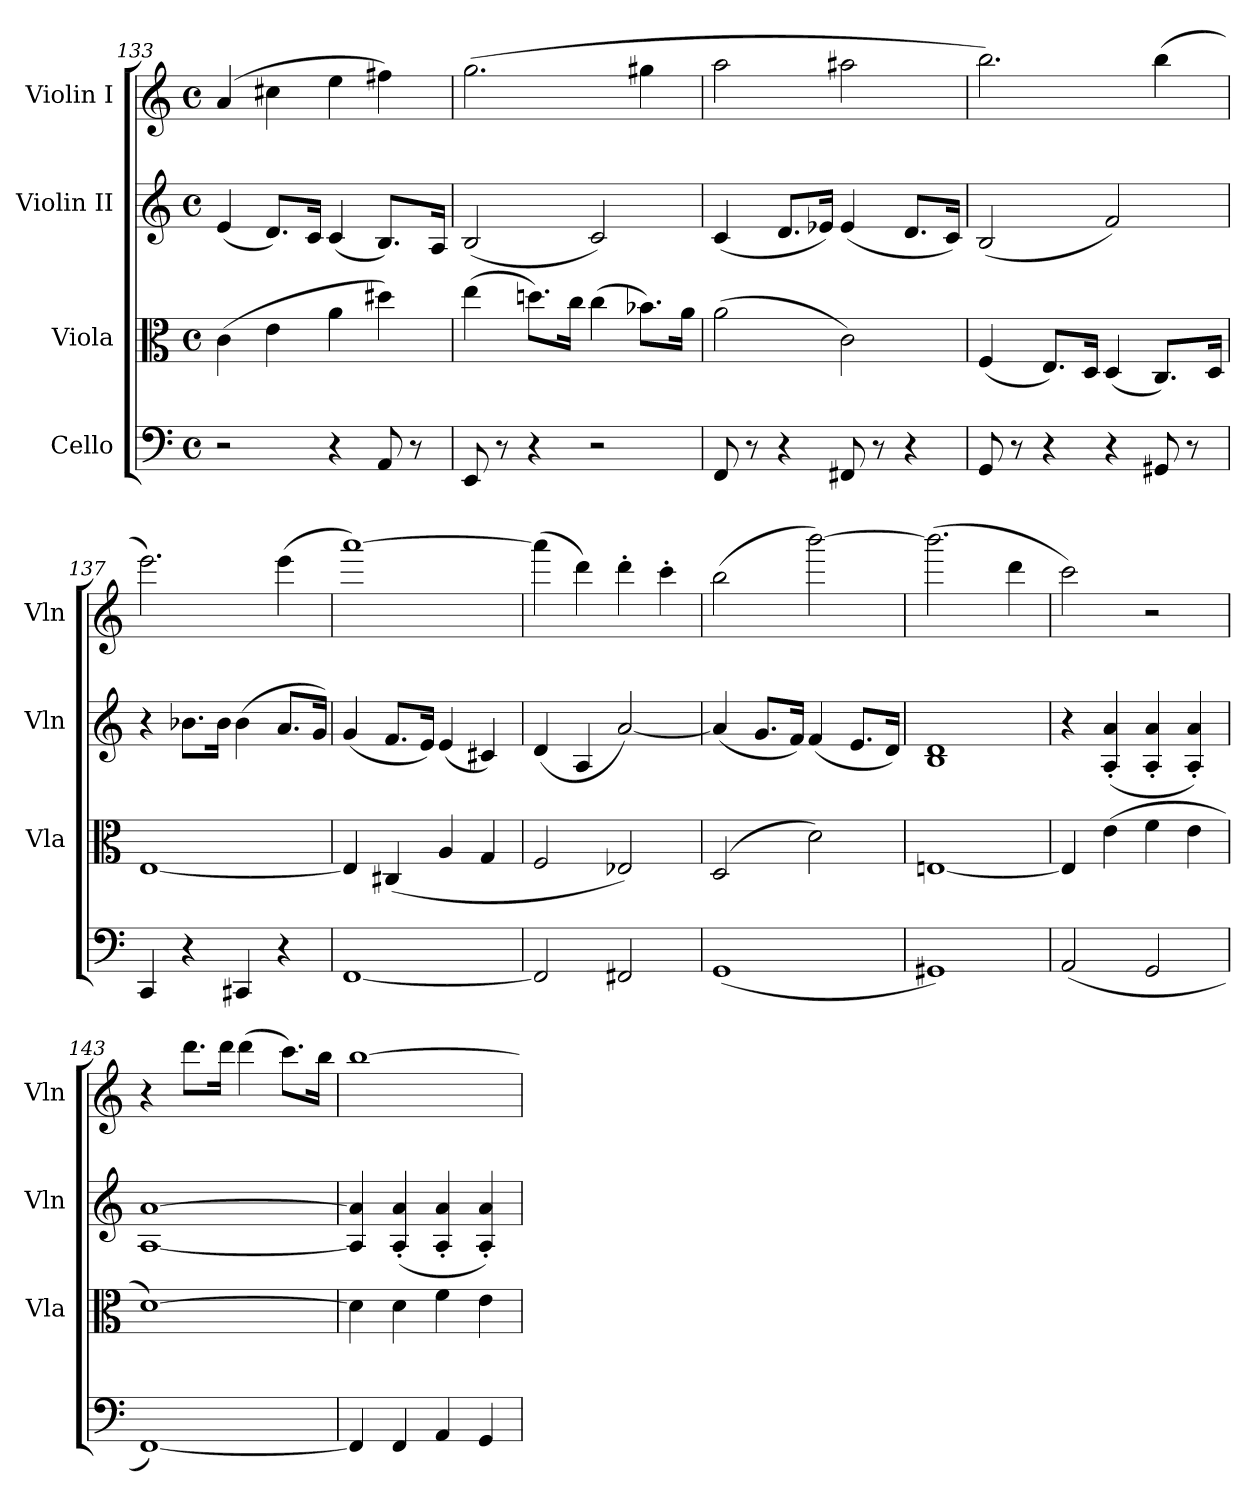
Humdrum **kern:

**kern	**kern	**kern	**kern
*part4	*part3	*part2	*part1
*staff4	*staff3	*staff2	*staff1
*I"Cello	*I"Viola	*I"Violin II	*I"Violin I
*	*I'Vla	*I'Vln	*I'Vln
*clefF4	*clefC3	*clefG2	*clefG2
*k[]	*k[]	*k[]	*k[]
*M4/4	*M4/4	*M4/4	*M4/4
*met(c)	*met(c)	*met(c)	*met(c)
=133	=133	=133	=133
2r	(>4c\	(<4e/	(>4a/
.	4e\	8.d/L)	4cc#X\
.	.	16c/Jk	.
4r	4a\	(<4c/	4ee\
8AA/	4dd#X\)	8.B/L)	4ff#X\)
8r	.	.	.
.	.	16A/Jk	.
=134	=134	=134	=134
8EE/	(>4ee\	(<2B/	(>2.gg\
8r	.	.	.
4r	8.ddn\L)	.	.
.	16cc\Jk	.	.
2r	(>4cc\	2c/)	.
.	8.b-X\L)	.	4gg#X\
.	16a\Jk	.	.
=135	=135	=135	=135
8FF/	(>2a\	(<4c/	2aa\
8r	.	.	.
4r	.	8.d/L	.
.	.	16e-X/Jk)	.
8FF#X/	2c\)	(<4e-/	2aa#X\
8r	.	.	.
4r	.	8.d/L	.
.	.	16c/Jk)	.
=136	=136	=136	=136
8GG/	(<4F/	(<2B/	2.bb\)
8r	.	.	.
4r	8.E/L)	.	.
.	16D/Jk	.	.
4r	(<4D/	2f/)	.
8GG#X/	8.C/L)	.	(>4bb\
8r	.	.	.
.	16D/Jk	.	.
=137	=137	=137	=137
4CC/	[1E	4r	2.eee\)
4r	.	8.b-X\L	.
.	.	16b-\Jk	.
4CC#X/	.	(>4b-\	.
4r	.	8.a/L	(>4eee\
.	.	16g/Jk)	.
=138	=138	=138	=138
[1FF	4E/]	(<4g/	[1aaa)
.	(>4C#X/	8.f/L	.
.	.	16e/Jk)	.
.	4A/	(<4e/	.
.	4G/	4c#X/)	.
=139	=139	=139	=139
2FF/]	2F/	(<4d/	(>4aaa\]
.	.	4A/	4ddd\)
2FF#X/	2E-X/)	[2a/)	4ddd'\
.	.	.	4ccc'\
=140	=140	=140	=140
(<1GG	(>2D/	(<4a/]	(>2bb\
.	.	8.g/L	.
.	.	16f/Jk)	.
.	2d\)	(<4f/	[2bbb\)
.	.	8.e/L	.
.	.	16d/Jk)	.
=141	=141	=141	=141
1GG#X)	[1En	1B 1d	(>2.bbb\]
.	.	.	4ddd\
!!LO:PB:g=z
=142	=142	=142	=142
(<2AA/	4E/]	4r	2ccc\)
.	(>4e\	(<4A/' 4a/'	.
2GG/	4f\	4A/' 4a/'	2r
.	4e\	4A/' 4a/')	.
=143	=143	=143	=143
[1FF)	[1d)	[1A [1a	4r
.	.	.	8.ddd\L
.	.	.	16ddd\Jk
.	.	.	(>4ddd\
.	.	.	8.ccc\L)
.	.	.	16bb\Jk
=144	=144	=144	=144
4FF/]	4d\]	4A/] 4a/]	[1bb
4FF/	4d\	(<4A/' 4a/'	.
4AA/	4f\	4A/' 4a/'	.
4GG/	4e\	4A/' 4a/')	.
=	=	=	=
*-	*-	*-	*-
